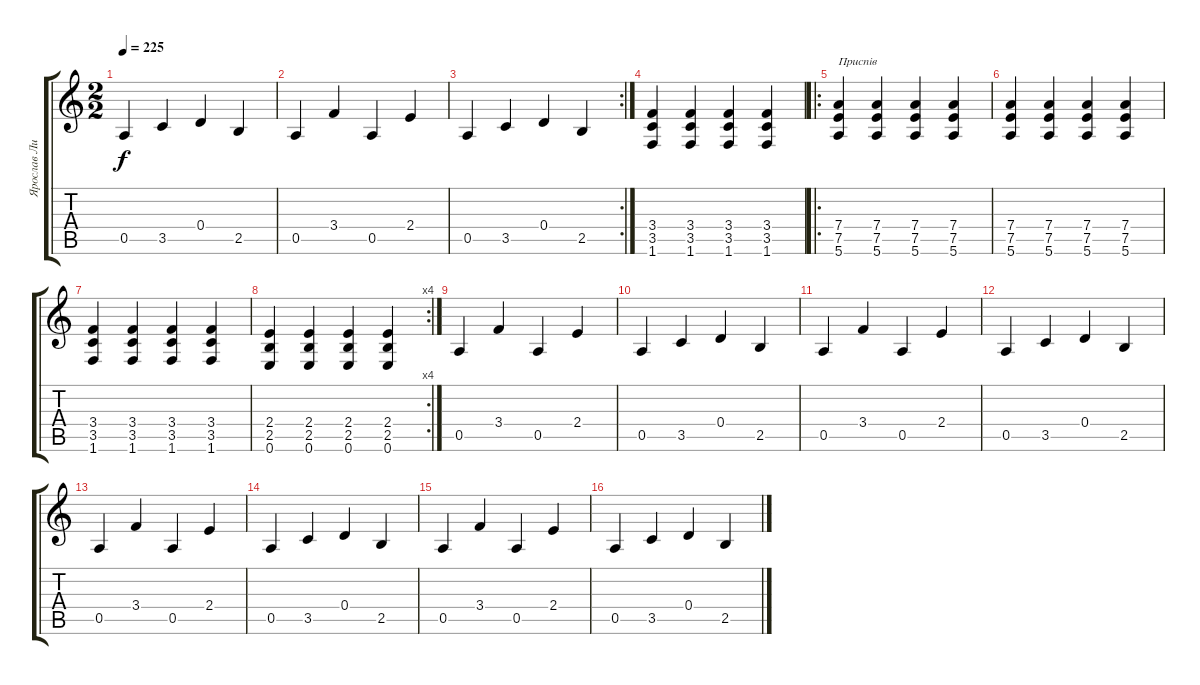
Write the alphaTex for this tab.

\track ("Ярослав Лисиця" "Ярослав Ли") {instrument acousticguitarsteel}
\staff {score tabs}
\tuning (E4 B3 G3 D3 A2 E2) {hide}
\ts (2 2)
\tempo 225
\clef g2
\ks c
0.5.4{dy f} 3.5.4 0.4.4 2.5.4 |
0.5.4 3.4.4 0.5.4 2.4.4 |
\rc 2
0.5.4 3.5.4 0.4.4 2.5.4 |
(3.4 3.5 1.6).4 (3.4 3.5 1.6).4 (3.4 3.5 1.6).4 (3.4 3.5 1.6).4 |
\ro
(7.4 7.5 5.6).4{txt "Приспів"} (7.4 7.5 5.6).4 (7.4 7.5 5.6).4 (7.4 7.5 5.6).4 |
(7.4 7.5 5.6).4 (7.4 7.5 5.6).4 (7.4 7.5 5.6).4 (7.4 7.5 5.6).4 |
(3.4 3.5 1.6).4 (3.4 3.5 1.6).4 (3.4 3.5 1.6).4 (3.4 3.5 1.6).4 |
\rc 4
(2.4 2.5 0.6).4 (2.4 2.5 0.6).4 (2.4 2.5 0.6).4 (2.4 2.5 0.6).4 |
0.5.4 3.4.4 0.5.4 2.4.4 |
0.5.4 3.5.4 0.4.4 2.5.4 |
0.5.4 3.4.4 0.5.4 2.4.4 |
0.5.4 3.5.4 0.4.4 2.5.4 |
0.5.4 3.4.4 0.5.4 2.4.4 |
0.5.4 3.5.4 0.4.4 2.5.4 |
0.5.4 3.4.4 0.5.4 2.4.4 |
0.5.4 3.5.4 0.4.4 2.5.4
